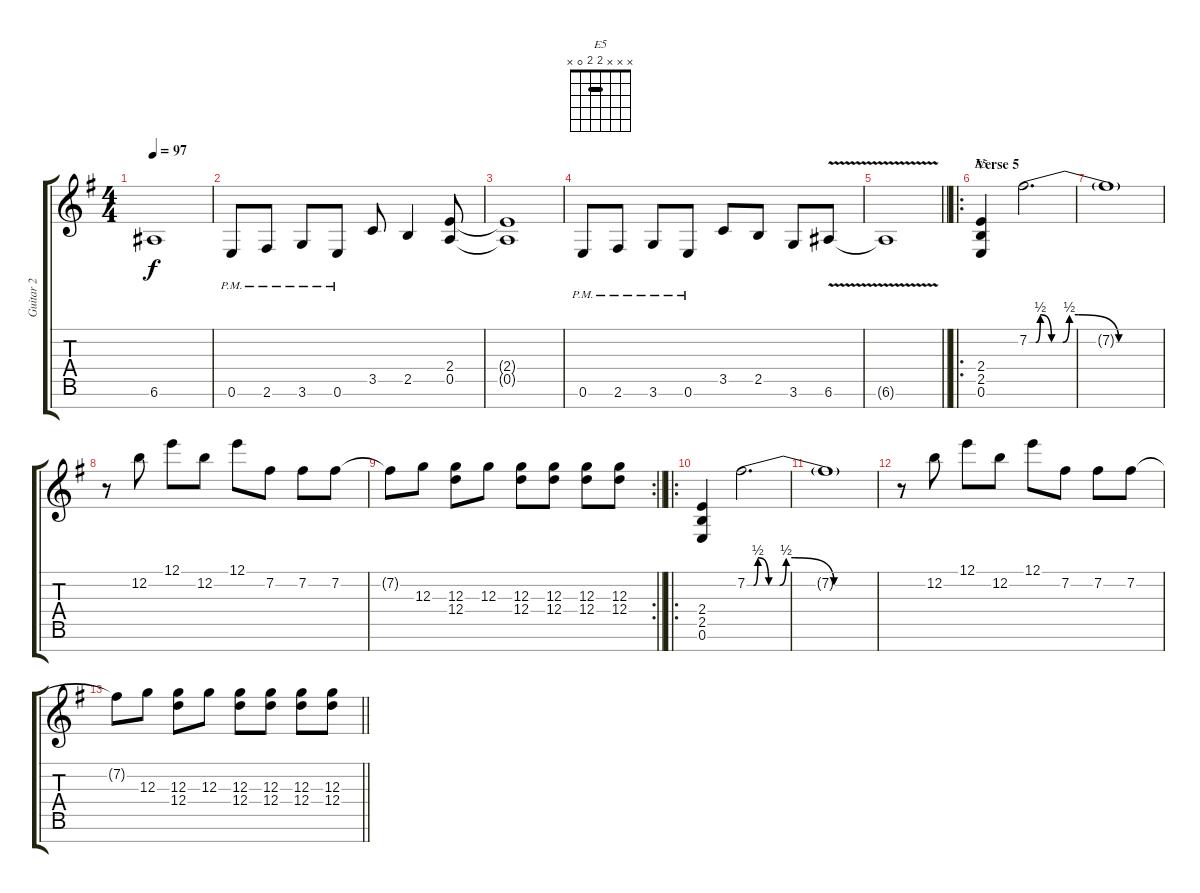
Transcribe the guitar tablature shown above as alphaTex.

\track ("Guitar 2" "Guitar 2") {instrument distortionguitar}
\staff {score tabs}
\tuning (E4 B3 G3 D3 A2 E2 B1) {hide}
\chord ("E5" x x x 2 2 0 x) {barre 2}
\ts (4 4)
\tempo 97
\clef g2
\ks eminor
6.6{t}.1{dy f} |
0.6{pm}.8 2.6{pm}.8 3.6{pm}.8 0.6{pm}.8 3.5.8 2.5.4 (2.4 0.5).8 |
(2.4{t} 0.5{t}).1 |
0.6{pm}.8 2.6{pm}.8 3.6{pm}.8 0.6{pm}.8 3.5.8 2.5.8 3.6.8 6.6{v}.8 |
\barLineRight lightlight
6.6{t}.1 |
\ro
\section ("" "Verse 5")
\ks g
(2.4 2.5 0.6).4{ch "E5"} 7.2{be (custom 0 0 3 0 5 2 10 0 15 0 18 2 22 2 40 0 60 0)}.2{d} |
7.2{t}.1 |
r.8 12.2.8 12.1.8 12.2.8 12.1.8 7.2.8 7.2.8 7.2.8 |
\rc 2
\barLineRight lightlight
7.2{t}.8 12.3.8 (12.3 12.4).8 12.3.8 (12.3 12.4).8 (12.3 12.4).8 (12.3 12.4).8 (12.3 12.4).8 |
\ro
(2.4 2.5 0.6).4 7.2{be (custom 0 0 3 0 5 2 10 0 15 0 18 2 22 2 40 0 60 0)}.2{d} |
7.2{t}.1 |
r.8 12.2.8 12.1.8 12.2.8 12.1.8 7.2.8 7.2.8 7.2.8 |
\barLineRight lightlight
7.2{t}.8 12.3.8 (12.3 12.4).8 12.3.8 (12.3 12.4).8 (12.3 12.4).8 (12.3 12.4).8 (12.3 12.4).8
